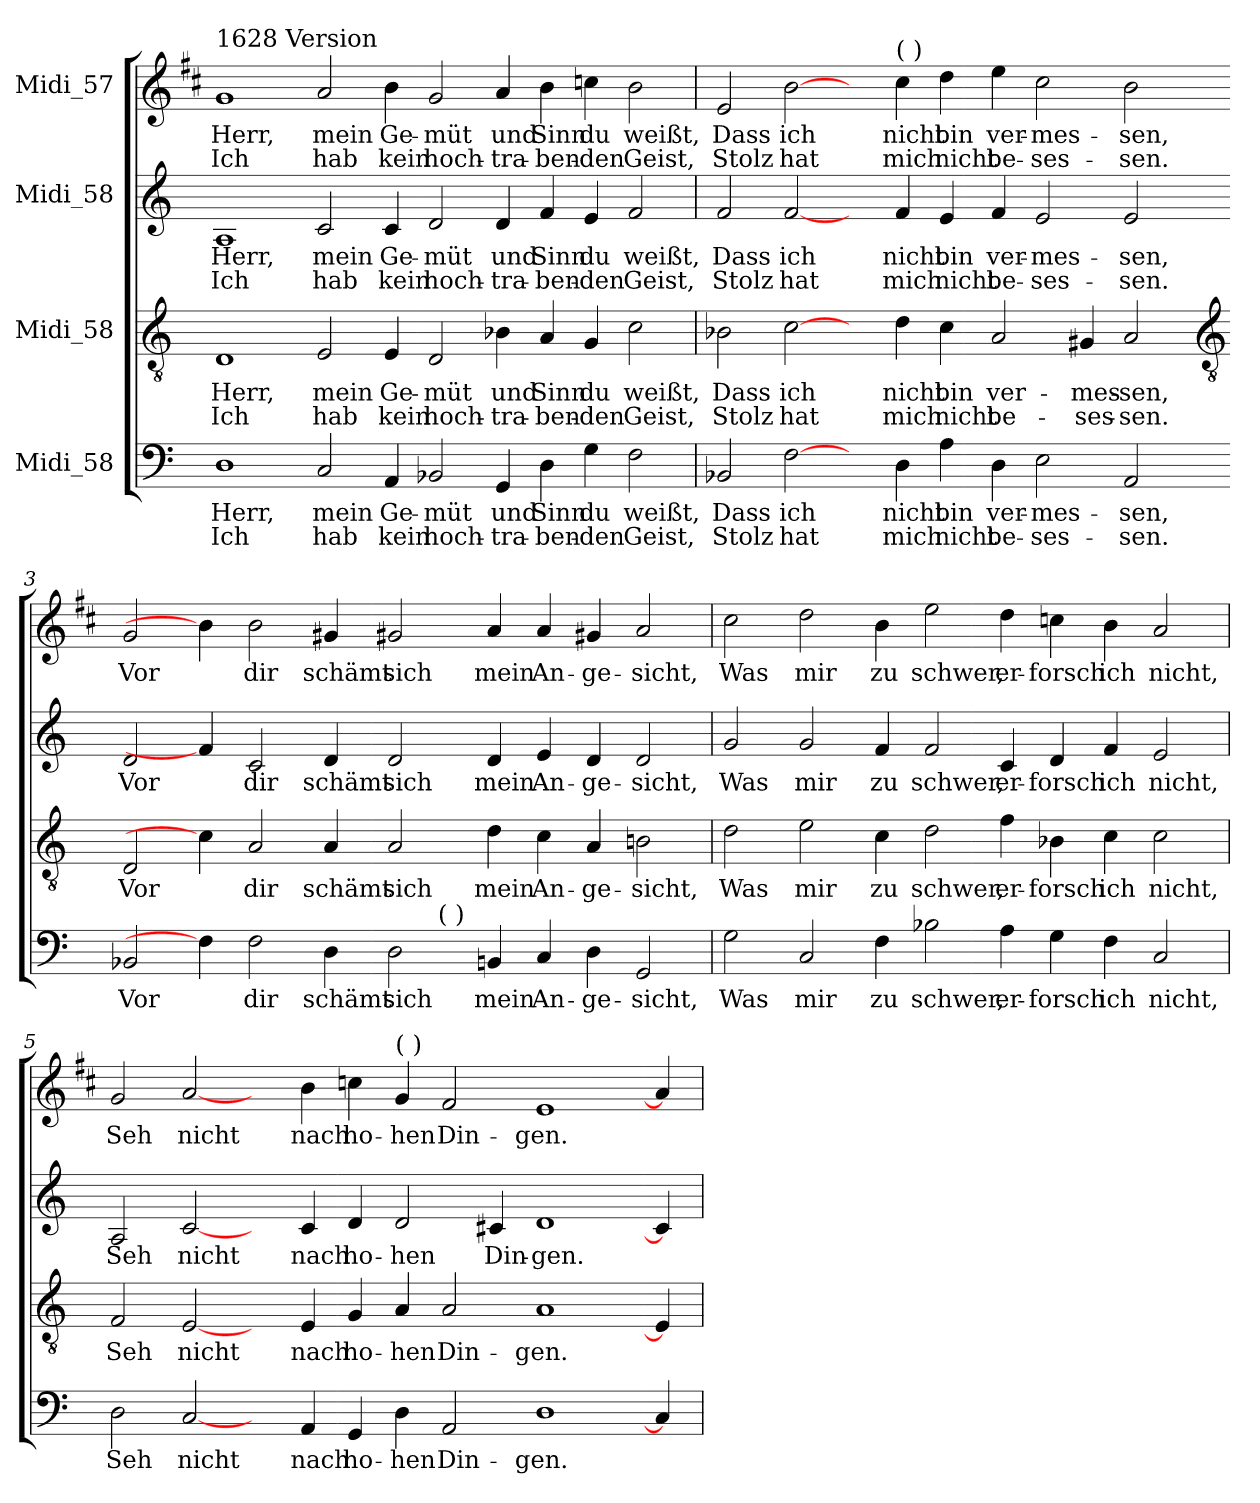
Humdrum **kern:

**kern	**text	**text	**kern	**text	**text	**kern	**text	**text	**kern	**text	**text
*part4	*part4	*part4	*part3	*part3	*part3	*part2	*part2	*part2	*part1	*part1	*part1
*staff4	*staff4	*staff4	*staff3	*staff3	*staff3	*staff2	*staff2	*staff2	*staff1	*staff1	*staff1
*I"Midi_58	*	*	*I"Midi_58	*	*	*I"Midi_58	*	*	*I"Midi_57	*	*
*clefF4	*	*	*clefGv2	*	*	*clefG2	*	*	*clefG2	*	*
*	*	*	*	*	*	*	*	*	*ITrd1c2	*	*
*k[]	*	*	*k[]	*	*	*k[]	*	*	*k[]	*	*
*C:	*	*	*C:	*	*	*C:	*	*	*C:	*	*
=1	=1	=1	=1	=1	=1	=1	=1	=1	=1	=1	=1
!	!	!	!	!	!	!	!	!	!LO:TX:a:t=1628 Version	!	!
!	!LO:LY:b	!LO:LY:b	!	!LO:LY:b	!LO:LY:b	!	!LO:LY:b	!LO:LY:b	!	!LO:LY:b	!LO:LY:b
1D	Herr,	Ich	1D	Herr,	Ich	1A	Herr,	Ich	1f	Herr,	Ich
!	!LO:LY:b	!LO:LY:b	!	!LO:LY:b	!LO:LY:b	!	!LO:LY:b	!LO:LY:b	!	!LO:LY:b	!LO:LY:b
2C	mein	hab	2E	mein	hab	2c	mein	hab	2g	mein	hab
!	!LO:LY:b	!LO:LY:b	!	!LO:LY:b	!LO:LY:b	!	!LO:LY:b	!LO:LY:b	!	!LO:LY:b	!LO:LY:b
4AA	Ge-	-kein	4E	Ge-	-kein	4c	Ge-	-kein	4a	Ge-	-kein
!	!LO:LY:b	!LO:LY:b	!	!LO:LY:b	!LO:LY:b	!	!LO:LY:b	!LO:LY:b	!	!LO:LY:b	!LO:LY:b
2BB-X	müt	hoch-	2D	müt	hoch-	2d	müt	hoch-	2f	müt	hoch-
!	!LO:LY:b	!LO:LY:b	!	!LO:LY:b	!LO:LY:b	!	!LO:LY:b	!LO:LY:b	!	!LO:LY:b	!LO:LY:b
4GG	-und	tra-	4B-X	-und	tra-	4d	-und	tra-	4g	-und	tra-
!	!LO:LY:b	!LO:LY:b	!	!LO:LY:b	!LO:LY:b	!	!LO:LY:b	!LO:LY:b	!	!LO:LY:b	!LO:LY:b
4D	-Sinn	ben-	4A	-Sinn	ben-	4f	-Sinn	ben-	4a	-Sinn	ben-
!	!LO:LY:b	!LO:LY:b	!	!LO:LY:b	!LO:LY:b	!	!LO:LY:b	!LO:LY:b	!	!LO:LY:b	!LO:LY:b
4G	-du	den	4G	-du	den	4e	-du	den	4b-X	-du	den
!	!LO:LY:b	!LO:LY:b	!	!LO:LY:b	!LO:LY:b	!	!LO:LY:b	!LO:LY:b	!	!LO:LY:b	!LO:LY:b
2F	weißt,	Geist,	2c	weißt,	Geist,	2f	weißt,	Geist,	2a	weißt,	Geist,
=2	=2	=2	=2	=2	=2	=2	=2	=2	=2	=2	=2
!	!LO:LY:b	!LO:LY:b	!	!LO:LY:b	!LO:LY:b	!	!LO:LY:b	!LO:LY:b	!	!LO:LY:b	!LO:LY:b
2BB-X	Dass	Stolz	2B-X	Dass	Stolz	2f	Dass	Stolz	2d	Dass	Stolz
!	!LO:LY:b	!LO:LY:b	!	!LO:LY:b	!LO:LY:b	!	!LO:LY:b	!LO:LY:b	!	!LO:LY:b	!LO:LY:b
[2F	ich	hat	[2c	ich	hat	[2f	ich	hat	[2a	ich	hat
4ryy	.	.	4ryy	.	.	4ryy	.	.	4ryy	.	.
!	!	!	!	!	!	!	!	!	!LO:TX:a:t=(  )	!	!
!	!LO:LY:b	!LO:LY:b	!	!LO:LY:b	!LO:LY:b	!	!LO:LY:b	!LO:LY:b	!	!LO:LY:b	!LO:LY:b
4D	nicht	mich	4d	nicht	mich	4f	nicht	mich	4b	nicht	mich
!	!LO:LY:b	!LO:LY:b	!	!LO:LY:b	!LO:LY:b	!	!LO:LY:b	!LO:LY:b	!	!LO:LY:b	!LO:LY:b
4A	bin	nicht	4c	bin	nicht	4e	bin	nicht	4cc	bin	nicht
!	!LO:LY:b	!LO:LY:b	!	!LO:LY:b	!LO:LY:b	!	!LO:LY:b	!LO:LY:b	!	!LO:LY:b	!LO:LY:b
4D	ver-	-be-	2A	ver-	-be-	4f	ver-	-be-	4dd	ver-	-be-
!	!LO:LY:b	!LO:LY:b	!	!	!	!	!LO:LY:b	!LO:LY:b	!	!LO:LY:b	!LO:LY:b
2E	-mes-	-ses-	.	.	.	2e	-mes-	-ses-	2b	-mes-	-ses-
!	!	!	!	!LO:LY:b	!LO:LY:b	!	!	!	!	!	!
.	.	.	4G#X	-mes-	-ses-	.	.	.	.	.	.
!	!LO:LY:b	!LO:LY:b	!	!LO:LY:b	!LO:LY:b	!	!LO:LY:b	!LO:LY:b	!	!LO:LY:b	!LO:LY:b
2AA	-sen,	sen.	2A	-sen,	sen.	2e	-sen,	sen.	2a	-sen,	sen.
!!LO:LB:g=z
=3-	=3-	=3-	=3-	=3-	=3-	=3-	=3-	=3-	=3-	=3-	=3-
*	*	*	*clefGv2	*	*	*	*	*	*	*	*
!	!LO:LY:b	!	!	!LO:LY:b	!	!	!LO:LY:b	!	!	!LO:LY:b	!
*^	*	*	*	*	*	*	*	*	*	*	*
2BB-X	1..ryy	Vor	.	2D	Vor	.	2d	Vor	.	2f	Vor	.
4F]	.	.	.	4c]	.	.	4f]	.	.	4a]	.	.
!	!	!LO:LY:b	!	!	!LO:LY:b	!	!	!LO:LY:b	!	!	!LO:LY:b	!
2F	.	dir	.	2A	dir	.	2c	dir	.	2a	dir	.
!	!	!LO:LY:b	!	!	!LO:LY:b	!	!	!LO:LY:b	!	!	!LO:LY:b	!
4D	.	schämt	.	4A	schämt	.	4d	schämt	.	4f#X	schämt	.
!	!	!LO:LY:b	!	!	!LO:LY:b	!	!	!LO:LY:b	!	!	!LO:LY:b	!
2D	.	sich	.	2A	sich	.	2d	sich	.	2f#X	sich	.
!	!LO:TX:a:t=(  )	!	!	!	!	!	!	!	!	!	!	!
.	1.ryy	.	.	.	.	.	.	.	.	.	.	.
!	!	!LO:LY:b	!	!	!LO:LY:b	!	!	!LO:LY:b	!	!	!LO:LY:b	!
4BB	.	mein	.	4d	mein	.	4d	mein	.	4g	mein	.
!	!	!LO:LY:b	!	!	!LO:LY:b	!	!	!LO:LY:b	!	!	!LO:LY:b	!
4C	.	An-	.	4c	An-	.	4e	An-	.	4g	An-	.
!	!	!LO:LY:b	!	!	!LO:LY:b	!	!	!LO:LY:b	!	!	!LO:LY:b	!
4D	.	-ge-	.	4A	-ge-	.	4d	-ge-	.	4f#X	-ge-	.
!	!	!LO:LY:b	!	!	!LO:LY:b	!	!	!LO:LY:b	!	!	!LO:LY:b	!
2GG	.	-sicht,	.	2B	-sicht,	.	2d	-sicht,	.	2g	-sicht,	.
=4	=4	=4	=4	=4	=4	=4	=4	=4	=4	=4	=4	=4
!LO:TX:b:t=2. Mein Herz sehnt sich nach deinem Wort,\nMein Seel nach dir verlanget,\nGleichwie ein Kind der Mutter fort\nAn ihren Brüsten hanget,\nWo meine Seel nicht Trost empfindt,\nSo tuts ihr bang, gleichwie dem Kind,\nDas die Mutter entwöhnet.\n\n3. Darum hoff nur getrost auf Gott,\nVerlaß dich auf sein Gnade,\nWer Gott vertraut in aller Not,\nDem muss zuletzt geraten,\nTrau fest, du liebes Israel,\nGott wend dein Leid und Ungefäll\nJetzt und zu ewign Zeiten.	!	!	!	!	!	!	!	!	!	!	!	!
!	!	!LO:LY:b	!	!	!LO:LY:b	!	!	!LO:LY:b	!	!	!LO:LY:b	!
*v	*v	*	*	*	*	*	*	*	*	*	*	*
2G	Was	.	2d	Was	.	2g	Was	.	2b	Was	.
!	!LO:LY:b	!	!	!LO:LY:b	!	!	!LO:LY:b	!	!	!LO:LY:b	!
2C	mir	.	2e	mir	.	2g	mir	.	2cc	mir	.
!	!LO:LY:b	!	!	!LO:LY:b	!	!	!LO:LY:b	!	!	!LO:LY:b	!
4F	zu	.	4c	zu	.	4f	zu	.	4a	zu	.
!	!LO:LY:b	!	!	!LO:LY:b	!	!	!LO:LY:b	!	!	!LO:LY:b	!
2B-X	schwer,	.	2d	schwer,	.	2f	schwer,	.	2dd	schwer,	.
!	!LO:LY:b	!	!	!LO:LY:b	!	!	!LO:LY:b	!	!	!LO:LY:b	!
4A	er-	.	4f	er-	.	4c	er-	.	4cc	er-	.
!	!LO:LY:b	!	!	!LO:LY:b	!	!	!LO:LY:b	!	!	!LO:LY:b	!
4G	-forsch	.	4B-X	-forsch	.	4d	-forsch	.	4b-X	-forsch	.
!	!LO:LY:b	!	!	!LO:LY:b	!	!	!LO:LY:b	!	!	!LO:LY:b	!
4F	ich	.	4c	ich	.	4f	ich	.	4a	ich	.
!	!LO:LY:b	!	!	!LO:LY:b	!	!	!LO:LY:b	!	!	!LO:LY:b	!
2C	nicht,	.	2c	nicht,	.	2e	nicht,	.	2g	nicht,	.
=5	=5	=5	=5	=5	=5	=5	=5	=5	=5	=5	=5
!	!LO:LY:b	!	!	!LO:LY:b	!	!	!LO:LY:b	!	!	!LO:LY:b	!
2D	Seh	.	2F	Seh	.	2A	Seh	.	2f	Seh	.
!	!LO:LY:b	!	!	!LO:LY:b	!	!	!LO:LY:b	!	!	!LO:LY:b	!
[2C	nicht	.	[2E	nicht	.	[2c	nicht	.	[2g	nicht	.
4ryy	.	.	4ryy	.	.	4ryy	.	.	4ryy	.	.
!	!LO:LY:b	!	!	!LO:LY:b	!	!	!LO:LY:b	!	!	!LO:LY:b	!
4AA	nach	.	4E	nach	.	4c	nach	.	4a	nach	.
!	!LO:LY:b	!	!	!LO:LY:b	!	!	!LO:LY:b	!	!	!LO:LY:b	!
4GG	ho-	.	4G	ho-	.	4d	ho-	.	4b-X	ho-	.
!	!	!	!	!	!	!	!	!	!LO:TX:a:t=(  )	!	!
!	!LO:LY:b	!	!	!LO:LY:b	!	!	!LO:LY:b	!	!	!LO:LY:b	!
4D	-hen	.	4A	-hen	.	2d	-hen	.	4f	-hen	.
!	!LO:LY:b	!	!	!LO:LY:b	!	!	!	!	!	!LO:LY:b	!
2AA	Din-	.	2A	Din-	.	.	.	.	2e	Din-	.
!	!	!	!	!	!	!	!LO:LY:b	!	!	!	!
.	.	.	.	.	.	4c#X	Din-	.	.	.	.
!	!LO:LY:b	!	!	!LO:LY:b	!	!	!LO:LY:b	!	!	!LO:LY:b	!
1D	-gen.	.	1A	-gen.	.	1d	-gen.	.	1d	-gen.	.
=6-	=6-	=6-	=6-	=6-	=6-	=6-	=6-	=6-	=6-	=6-	=6-
4C]	.	.	4E]	.	.	4c]	.	.	4g]	.	.
=	=	=	=	=	=	=	=	=	=	=	=
*-	*-	*-	*-	*-	*-	*-	*-	*-	*-	*-	*-
